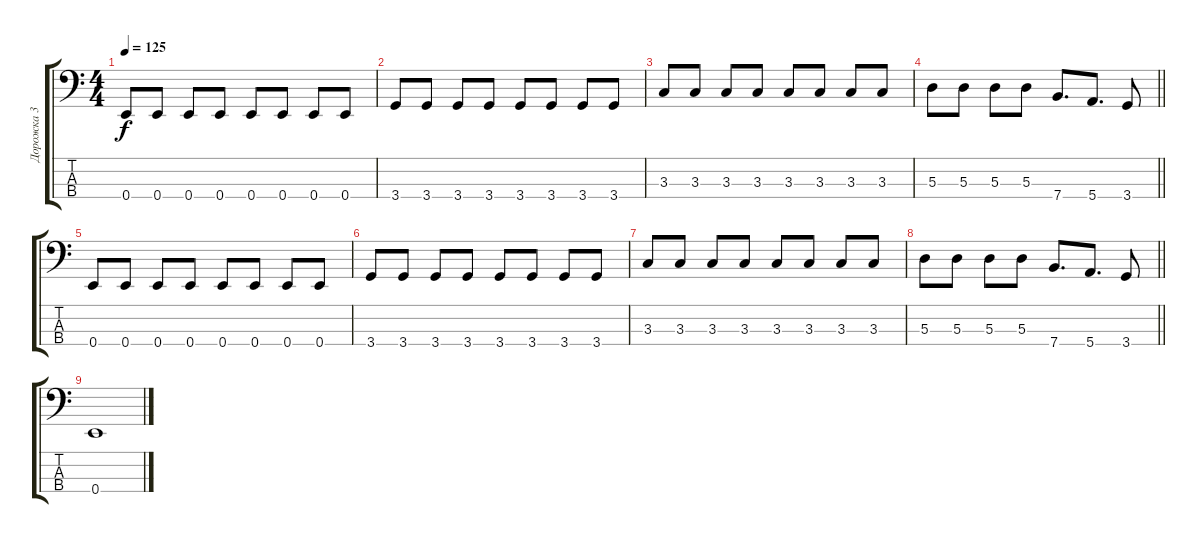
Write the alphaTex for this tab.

\track ("Дорожка 3" "Дорожка 3") {instrument electricbassfinger}
\staff {score tabs}
\tuning (G2 D2 A1 E1) {hide}
\ts (4 4)
\tempo 125
\clef f4
\ks c
0.4.8{dy f} 0.4.8 0.4.8 0.4.8 0.4.8 0.4.8 0.4.8 0.4.8 |
3.4.8 3.4.8 3.4.8 3.4.8 3.4.8 3.4.8 3.4.8 3.4.8 |
3.3.8 3.3.8 3.3.8 3.3.8 3.3.8 3.3.8 3.3.8 3.3.8 |
\barLineRight lightlight
5.3.8 5.3.8 5.3.8 5.3.8 7.4.8{d} 5.4.8{d} 3.4.8 |
0.4.8 0.4.8 0.4.8 0.4.8 0.4.8 0.4.8 0.4.8 0.4.8 |
3.4.8 3.4.8 3.4.8 3.4.8 3.4.8 3.4.8 3.4.8 3.4.8 |
3.3.8 3.3.8 3.3.8 3.3.8 3.3.8 3.3.8 3.3.8 3.3.8 |
\barLineRight lightlight
5.3.8 5.3.8 5.3.8 5.3.8 7.4.8{d} 5.4.8{d} 3.4.8 |
0.4.1
